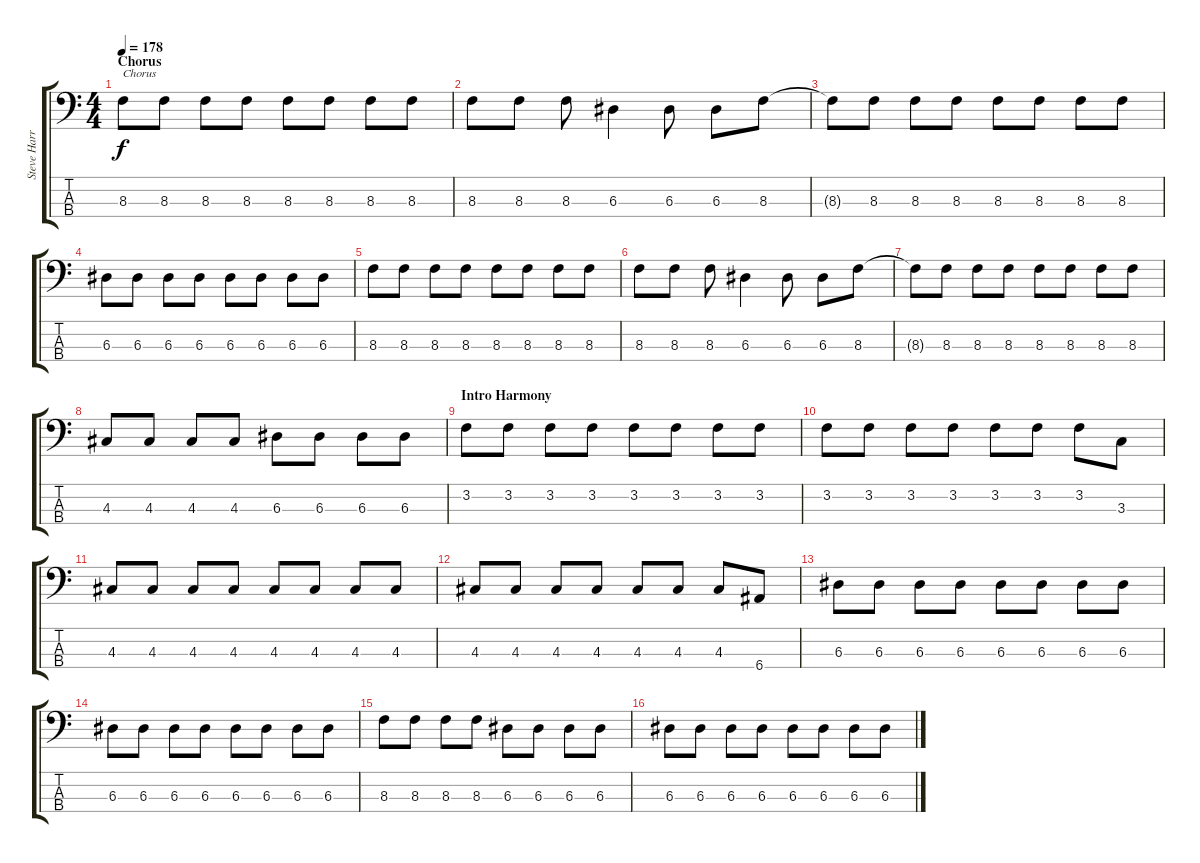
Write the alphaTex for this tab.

\track ("Steve Harris - Bass" "Steve Harr") {instrument electricbassfinger}
\staff {score tabs}
\tuning (G2 D2 A1 E1) {hide}
\ts (4 4)
\section ("" "Chorus")
\tempo 178
\clef f4
\ks c
8.3.8{txt "Chorus" dy f} 8.3.8 8.3.8 8.3.8 8.3.8 8.3.8 8.3.8 8.3.8 |
8.3.8 8.3.8 8.3.8 6.3.4 6.3.8 6.3.8 8.3.8 |
8.3{t}.8 8.3.8 8.3.8 8.3.8 8.3.8 8.3.8 8.3.8 8.3.8 |
6.3.8 6.3.8 6.3.8 6.3.8 6.3.8 6.3.8 6.3.8 6.3.8 |
8.3.8 8.3.8 8.3.8 8.3.8 8.3.8 8.3.8 8.3.8 8.3.8 |
8.3.8 8.3.8 8.3.8 6.3.4 6.3.8 6.3.8 8.3.8 |
8.3{t}.8 8.3.8 8.3.8 8.3.8 8.3.8 8.3.8 8.3.8 8.3.8 |
4.3.8 4.3.8 4.3.8 4.3.8 6.3.8 6.3.8 6.3.8 6.3.8 |
\section ("" "Intro Harmony")
3.2.8 3.2.8 3.2.8 3.2.8 3.2.8 3.2.8 3.2.8 3.2.8 |
3.2.8 3.2.8 3.2.8 3.2.8 3.2.8 3.2.8 3.2.8 3.3.8 |
4.3.8 4.3.8 4.3.8 4.3.8 4.3.8 4.3.8 4.3.8 4.3.8 |
4.3.8 4.3.8 4.3.8 4.3.8 4.3.8 4.3.8 4.3.8 6.4.8 |
6.3.8 6.3.8 6.3.8 6.3.8 6.3.8 6.3.8 6.3.8 6.3.8 |
6.3.8 6.3.8 6.3.8 6.3.8 6.3.8 6.3.8 6.3.8 6.3.8 |
8.3.8 8.3.8 8.3.8 8.3.8 6.3.8 6.3.8 6.3.8 6.3.8 |
6.3.8 6.3.8 6.3.8 6.3.8 6.3.8 6.3.8 6.3.8 6.3.8
